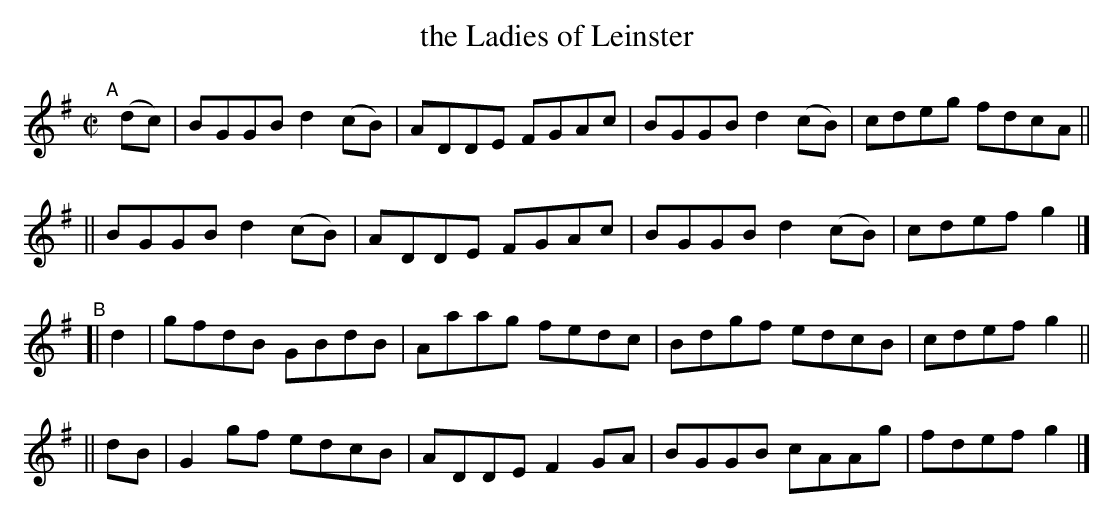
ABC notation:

X:1
T: the Ladies of Leinster
M: C|
L: 1/8
K: G
"^A"[|] (dc) \
|  BGGB d2(cB) | ADDE FGAc | BGGB d2(cB) | cdeg fdcA ||
|| BGGB d2(cB) | ADDE FGAc | BGGB d2(cB) | cdef g2 |]
"^B"\
[| d2 | gfdB GBdB | Aaag fedc | Bdgf edcB | cdef g2 ||
|| dB | G2gf edcB | ADDE F2GA | BGGB cAAg | fdef g2 |]
